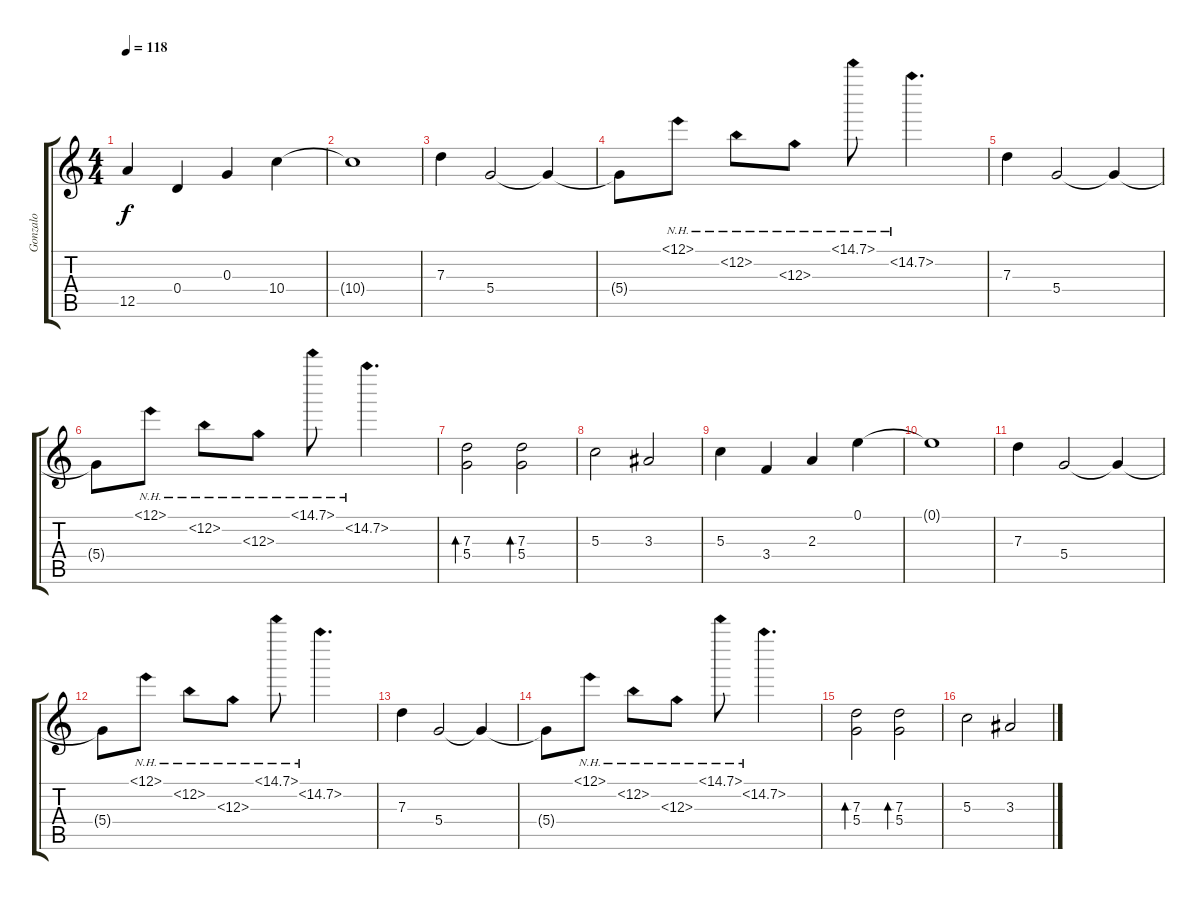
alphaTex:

\track ("Gonzalo" "Gonzalo") {instrument distortionguitar}
\staff {score tabs}
\tuning (E4 B3 G3 D3 A2 E2) {hide}
\ts (4 4)
\tempo 118
\clef g2
\ks c
12.5.4{dy f} 0.4.4 0.3.4 10.4.4 |
10.4{t}.1 |
7.3.4 5.4.2 5.4{t}.4 |
5.4{t}.8 12.1{nh}.8 12.2{nh}.8 12.3{nh}.8 15.1{nh}.8 15.2{nh}.4{d} |
7.3.4 5.4.2 5.4{t}.4 |
5.4{t}.8 12.1{nh}.8 12.2{nh}.8 12.3{nh}.8 15.1{nh}.8 15.2{nh}.4{d} |
(7.3 5.4).2{bd 240} (7.3 5.4).2{bd 240} |
5.3.2 3.3.2 |
5.3.4 3.4.4 2.3.4 0.1.4 |
0.1{t}.1 |
7.3.4 5.4.2 5.4{t}.4 |
5.4{t}.8 12.1{nh}.8 12.2{nh}.8 12.3{nh}.8 15.1{nh}.8 15.2{nh}.4{d} |
7.3.4 5.4.2 5.4{t}.4 |
5.4{t}.8 12.1{nh}.8 12.2{nh}.8 12.3{nh}.8 15.1{nh}.8 15.2{nh}.4{d} |
(7.3 5.4).2{bd 240} (7.3 5.4).2{bd 240} |
5.3.2 3.3.2
